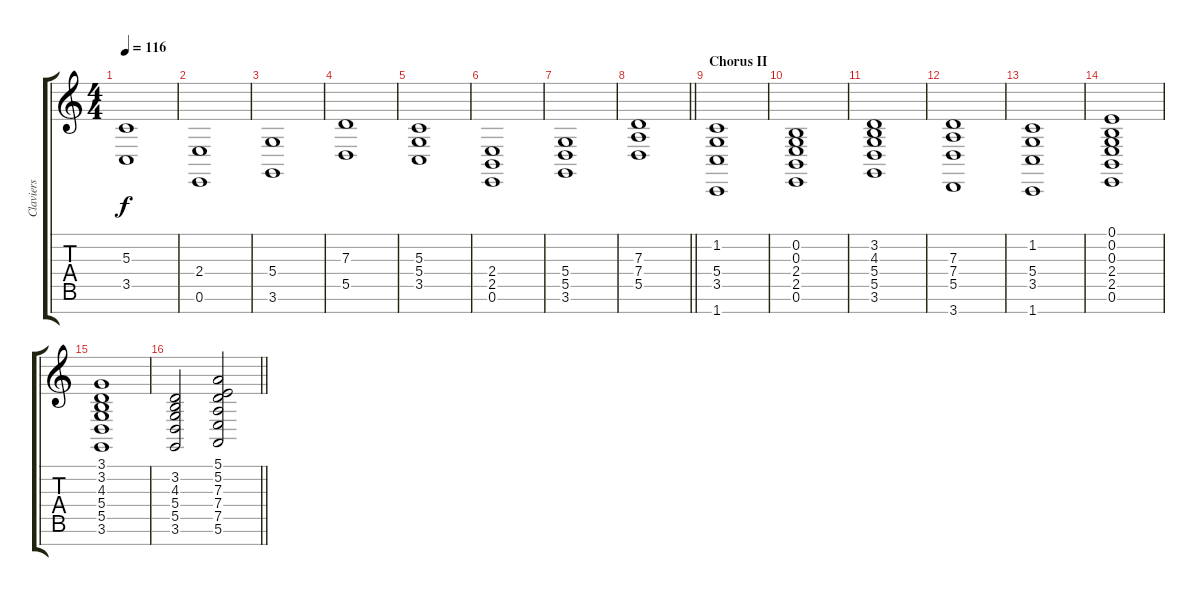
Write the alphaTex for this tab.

\track ("Claviers" "Claviers") {instrument synthstrings2}
\staff {score tabs}
\tuning (E4 B3 G3 D3 A2 E2 B1) {hide}
\ts (4 4)
\tempo 116
\clef g2
\ks c
(5.3 3.5).1{dy f} |
(2.4 0.6).1 |
(5.4 3.6).1 |
(7.3 5.5).1 |
(5.3 5.4 3.5).1 |
(2.4 2.5 0.6).1 |
(5.4 5.5 3.6).1 |
\barLineRight lightlight
(7.3 7.4 5.5).1 |
\section ("" "Chorus II")
(1.2 5.4 3.5 1.7).1 |
(0.2 0.3 2.4 2.5 0.6).1 |
(3.2 4.3 5.4 5.5 3.6).1 |
(7.3 7.4 5.5 3.7).1 |
(1.2 5.4 3.5 1.7).1 |
(0.1 0.2 0.3 2.4 2.5 0.6).1 |
(3.1 3.2 4.3 5.4 5.5 3.6).1 |
\barLineRight lightlight
(3.2 4.3 5.4 5.5 3.6).2 (5.1 5.2 7.3 7.4 7.5 5.6).2
